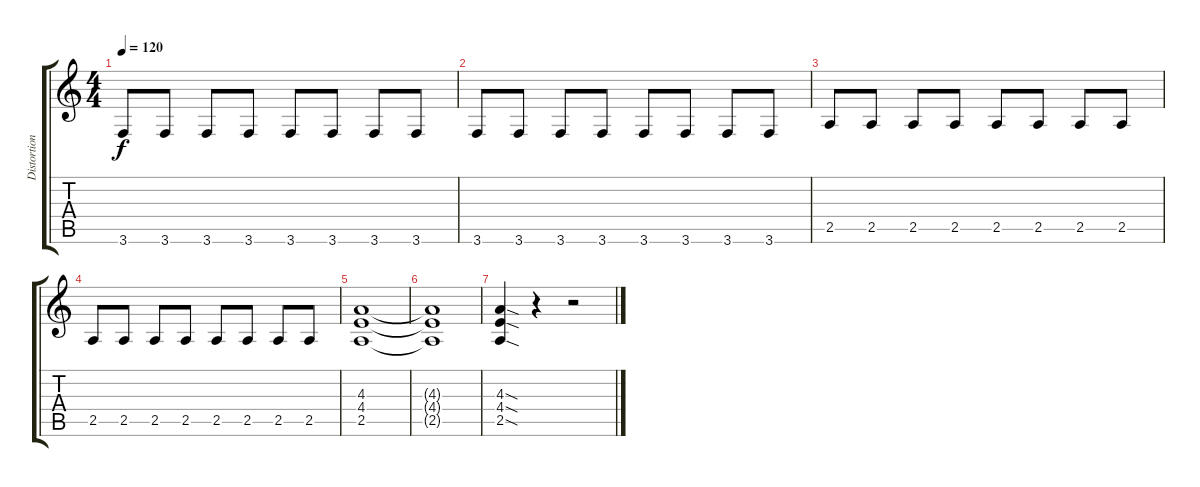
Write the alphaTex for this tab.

\track ("Distortion Guitar 1" "Distortion") {instrument distortionguitar}
\staff {score tabs}
\tuning (D4 A3 F3 C3 G2 D2) {hide}
\ts (4 4)
\tempo 120
\clef g2
\ks c
3.6.8{dy f} 3.6.8 3.6.8 3.6.8 3.6.8 3.6.8 3.6.8 3.6.8 |
3.6.8 3.6.8 3.6.8 3.6.8 3.6.8 3.6.8 3.6.8 3.6.8 |
2.5.8 2.5.8 2.5.8 2.5.8 2.5.8 2.5.8 2.5.8 2.5.8 |
2.5.8 2.5.8 2.5.8 2.5.8 2.5.8 2.5.8 2.5.8 2.5.8 |
(4.3 4.4 2.5).1 |
(4.3{t} 4.4{t} 2.5{t}).1 |
(4.3{sod} 4.4{sod} 2.5{sod}).4 r.4 r.2
